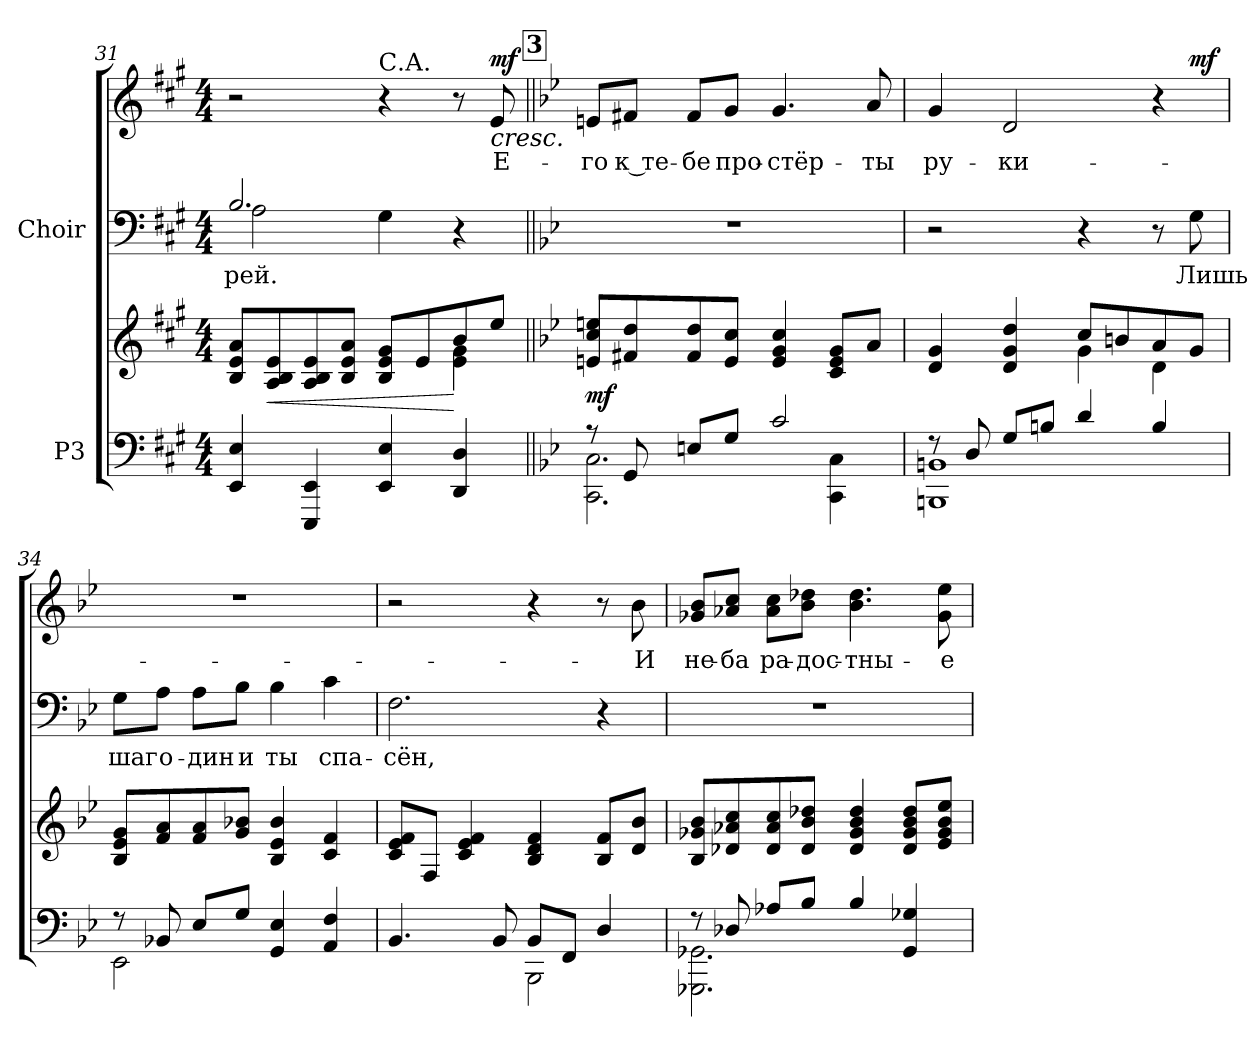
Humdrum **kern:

**kern	**kern	**dynam	**kern	**text	**kern	**text	**dynam
*part2	*part2	*part2	*part1	*part1	*part1	*part1	*part1
*staff4	*staff3	*staff3/4	*staff2	*staff2	*staff1	*staff1	*staff1/2
*I"P3	*	*	*I"Choir	*	*	*	*
*clefF4	*clefG2	*	*clefF4	*	*clefG2	*	*
*k[f#c#g#]	*k[f#c#g#]	*	*k[f#c#g#]	*	*k[f#c#g#]	*	*
*A:	*A:	*	*A:	*	*A:	*	*
*M4/4	*M4/4	*	*M4/4	*	*M4/4	*	*
=31	=31	=31	=31	=31	=31	=31	=31
*	*^	*	*	*	*	*	*
!	!	!	!	!	!LO:LY:b:color=#000000	!	!	!
*	*	*	*	*^	*	*	*	*
4EEi/ 4Ei	8Bi/ 8ei 8aiL	2ryy	.	2.Bi/	2Ai\	-рей.	2r	.	.
!	!	!	!LO:HP:b	!	!	!	!	!	!
.	8Ai/ 8Bi 8ei	.	<	.	.	.	.	.	.
4EEEi/ 4EEi	8Ai/ 8Bi 8ei	.	.	.	.	.	.	.	.
.	8Bi/ 8ei 8aiJ	.	.	.	.	.	.	.	.
!	!	!	!	!	!	!	!LO:TX:a:t=С.А.	!	!
4EEi/ 4Ei	8Bi/ 8ei 8g#iL	4ryy	.	.	4G#i\	.	4r	.	.
.	8ei/	.	.	.	.	.	.	.	.
4DDi/ 4Di	8bi/	4ei\ 4g#i	[	4r	4ryy	.	8r	.	[
!	!	!	!	!	!	!	!	!LO:LY:b:color=#000000	!LO:HP:b
.	8eei/J	.	.	.	.	.	8ei/	Е-	< mf
*	*v	*v	*	*	*	*	*	*	*
*	*	*	*v	*v	*	*	*	*
!!LO:REH:place=s1:B:color=#000000:enc=box:fs=18.4473:t=3
=32||	=32||	=32||	=32||	=32||	=32||	=32||	=32||
*k[b-e-]	*k[b-e-]	*	*k[b-e-]	*	*k[b-e-]	*	*
*B-:	*B-:	*	*B-:	*	*B-:	*	*
*^	*	*	*	*	*	*	*
!	!	!	!	!	!	!	!LO:LY:b:color=#000000	!
8r	2.CCi\ 2.Ci	8eni/ 8cci 8eeniL	mf	1r	.	8eni/L	-го	.
!	!	!	!	!	!	!	!LO:LY:b:color=#000000	!
8GGi/	.	8f#Xi/ 8ddi	.	.	.	8f#Xi/J	к те-	.
!	!	!	!	!	!	!	!LO:LY:b:color=#000000	!
8Eni/L	.	8f#i/ 8ddi	.	.	.	8f#i/L	-бе	.
!	!	!	!	!	!	!	!LO:LY:b:color=#000000	!
8Gi/J	.	8ei/ 8cciJ	.	.	.	8gi/J	про-	.
!	!	!	!	!	!	!	!LO:LY:b:color=#000000	!
2ci/	.	4ei/ 4gi 4cci	.	.	.	4.gi/	-стёр-	.
.	4CCi\ 4Ci	8ci/ 8ei 8giL	.	.	.	.	.	.
!	!	!	!	!	!	!	!LO:LY:b:color=#000000	!
.	.	8ai/J	.	.	.	8ai/	-ты	.
!!LO:LB:g=z
=33	=33	=33	=33	=33	=33	=33	=33	=33
*	*	*^	*	*	*	*	*	*
!	!	!	!	!	!	!	!	!LO:LY:b:color=#000000	!
8r	1BBBni 1BBni	4di/ 4gi	2ryy	.	2r	.	4gi/	ру-	.
8Di/	.	.	.	.	.	.	.	.	.
!	!	!	!	!	!	!	!	!LO:LY:b:color=#000000	!
8Gi/L	.	4di/ 4gi 4ddi	.	.	.	.	2di/	-ки-	.
8Bni/J	.	.	.	.	.	.	.	.	.
4di/	.	8cci/L	4gi\	.	4r	.	.	.	.
.	.	8bni/	.	.	.	.	.	.	.
4Bi/	.	8ai/	4di\	.	8r	.	4r	.	.
!	!	!	!	!	!	!LO:LY:b:color=#000000	!	!	!
.	.	8gi/J	.	.	8Gi\	Лишь	.	.	mf
*	*	*v	*v	*	*	*	*	*	*
=34	=34	=34	=34	=34	=34	=34	=34	=34
!	!	!	!	!	!LO:LY:b:color=#000000	!	!	!
8r	2EE-i\	8B-i/ 8e-i 8giL	.	8Gi\L	шаг	1r	.	.
!	!	!	!	!	!LO:LY:b:color=#000000	!	!	!
8BB-Xi/	.	8fi/ 8ai	.	8Ai\J	о-	.	.	.
!	!	!	!	!	!LO:LY:b:color=#000000	!	!	!
8E-i/L	.	8fi/ 8ai	.	8Ai\L	-дин	.	.	.
!	!	!	!	!	!LO:LY:b:color=#000000	!	!	!
8Gi/J	.	8gi/ 8b-XiJ	.	8B-i\J	и	.	.	.
!	!	!	!	!	!LO:LY:b:color=#000000	!	!	!
4GGi/ 4E-i	2ryy	4B-i/ 4e-i 4b-i	.	4B-i\	ты	.	.	.
!	!	!	!	!	!LO:LY:b:color=#000000	!	!	!
4AAi/ 4Fi	.	4ci/ 4fi	.	4ci\	спа-	.	.	.
=35	=35	=35	=35	=35	=35	=35	=35	=35
!	!	!	!	!	!LO:LY:b:color=#000000	!	!	!
4.BB-i/	2ryy	8ci/ 8e-i 8fiL	.	2.Fi\	-сён,	2r	.	.
.	.	8Fi/J	.	.	.	.	.	.
.	.	4ci/ 4e-i 4fi	.	.	.	.	.	.
8BB-i/	.	.	.	.	.	.	.	.
8BB-i/L	2BBB-i\	4B-i/ 4di 4fi	.	.	.	4r	.	.
8FFi/J	.	.	.	.	.	.	.	.
4Di/	.	8B-i/ 8fiL	.	4r	.	8r	.	.
!	!	!	!	!	!	!	!LO:LY:b:color=#000000	!
.	.	8di/ 8b-iJ	.	.	.	8b-i\	-И	.
=36	=36	=36	=36	=36	=36	=36	=36	=36
!	!	!	!	!	!	!	!LO:LY:b:color=#000000	!
8r	2.GGG-Xi\ 2.GG-Xi	8B-i/ 8g-Xi 8b-iL	.	1r	.	8g-Xi/ 8b-i/L	не-	.
!	!	!	!	!	!	!	!LO:LY:b:color=#000000	!
8D-Xi/	.	8d-Xi/ 8a-Xi 8cci	.	.	.	8a-Xi/ 8cci/J	-ба	.
!	!	!	!	!	!	!	!LO:LY:b:color=#000000	!
8A-Xi/L	.	8d-i/ 8a-i 8cci	.	.	.	8a-i\ 8cci\L	ра-	.
!	!	!	!	!	!	!	!LO:LY:b:color=#000000	!
8B-i/J	.	8d-i/ 8b-i 8dd-XiJ	.	.	.	8b-i\ 8dd-Xi\J	-дос-	.
!	!	!	!	!	!	!	!LO:LY:b:color=#000000	!
4B-i/	.	4d-i/ 4g-i 4b-i 4dd-i	.	.	.	4.b-i\ 4.dd-i	-тны-	.
4GG-i/ 4G-Xi	4ryy	8d-i/ 8g-i 8b-i 8dd-iL	.	.	.	.	.	.
!	!	!	!	!	!	!	!LO:LY:b:color=#000000	!
.	.	8e-i/ 8g-i 8b-i 8ee-iJ	.	.	.	8g-i\ 8ee-i	-е	.
*v	*v	*	*	*	*	*	*	*
=	=	=	=	=	=	=	=
*-	*-	*-	*-	*-	*-	*-	*-
